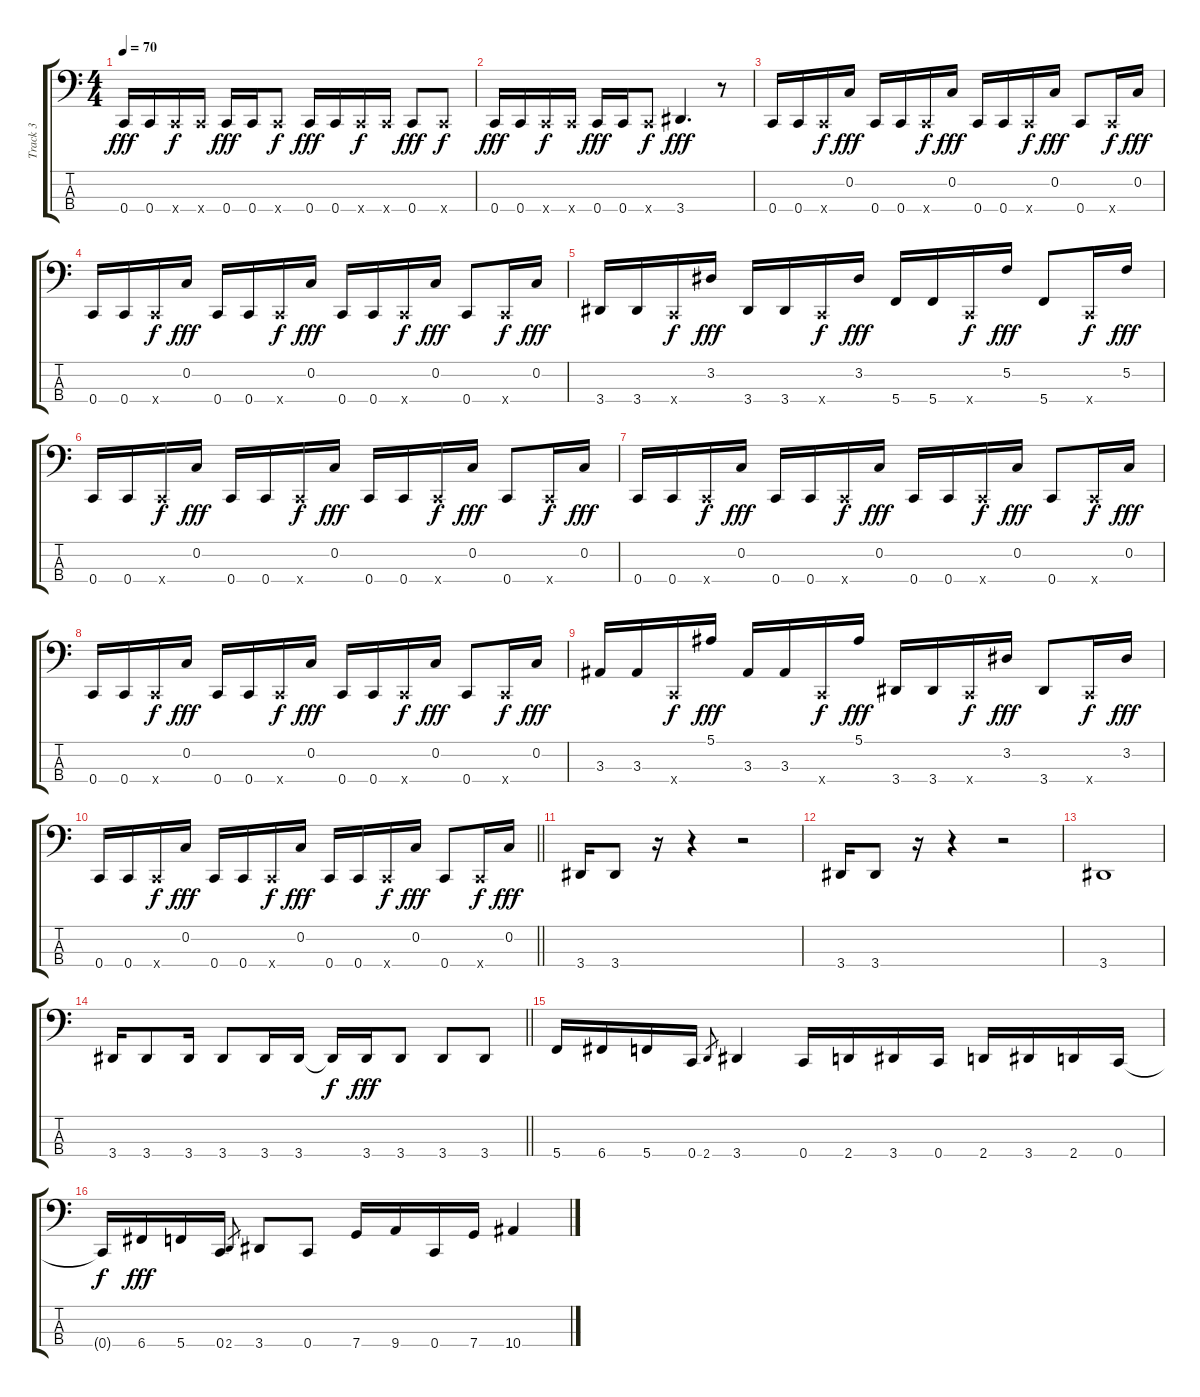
\track ("Track 3" "Track 3") {instrument electricbasspick}
\staff {score tabs}
\tuning (F2 C2 G1 C1) {hide}
\ts (4 4)
\tempo 70
\clef f4
\ks c
0.4.16{dy fff} 0.4.16 0.4{x}.16{dy f} 0.4{x}.16 0.4.16{dy fff} 0.4.16 0.4{x}.8{dy f} 0.4.16{dy fff} 0.4.16 0.4{x}.16{dy f} 0.4{x}.16 0.4.8{dy fff} 0.4{x}.8{dy f} |
0.4.16{dy fff} 0.4.16 0.4{x}.16{dy f} 0.4{x}.16 0.4.16{dy fff} 0.4.16 0.4{x}.8{dy f} 3.4.4{d dy fff} r.8 |
0.4.16 0.4.16 0.4{x}.16{dy f} 0.2.16{dy fff} 0.4.16 0.4.16 0.4{x}.16{dy f} 0.2.16{dy fff} 0.4.16 0.4.16 0.4{x}.16{dy f} 0.2.16{dy fff} 0.4.8 0.4{x}.16{dy f} 0.2.16{dy fff} |
0.4.16 0.4.16 0.4{x}.16{dy f} 0.2.16{dy fff} 0.4.16 0.4.16 0.4{x}.16{dy f} 0.2.16{dy fff} 0.4.16 0.4.16 0.4{x}.16{dy f} 0.2.16{dy fff} 0.4.8 0.4{x}.16{dy f} 0.2.16{dy fff} |
3.4.16 3.4.16 0.4{x}.16{dy f} 3.2.16{dy fff} 3.4.16 3.4.16 0.4{x}.16{dy f} 3.2.16{dy fff} 5.4.16 5.4.16 0.4{x}.16{dy f} 5.2.16{dy fff} 5.4.8 0.4{x}.16{dy f} 5.2.16{dy fff} |
0.4.16 0.4.16 0.4{x}.16{dy f} 0.2.16{dy fff} 0.4.16 0.4.16 0.4{x}.16{dy f} 0.2.16{dy fff} 0.4.16 0.4.16 0.4{x}.16{dy f} 0.2.16{dy fff} 0.4.8 0.4{x}.16{dy f} 0.2.16{dy fff} |
0.4.16 0.4.16 0.4{x}.16{dy f} 0.2.16{dy fff} 0.4.16 0.4.16 0.4{x}.16{dy f} 0.2.16{dy fff} 0.4.16 0.4.16 0.4{x}.16{dy f} 0.2.16{dy fff} 0.4.8 0.4{x}.16{dy f} 0.2.16{dy fff} |
0.4.16 0.4.16 0.4{x}.16{dy f} 0.2.16{dy fff} 0.4.16 0.4.16 0.4{x}.16{dy f} 0.2.16{dy fff} 0.4.16 0.4.16 0.4{x}.16{dy f} 0.2.16{dy fff} 0.4.8 0.4{x}.16{dy f} 0.2.16{dy fff} |
3.3.16 3.3.16 0.4{x}.16{dy f} 5.1.16{dy fff} 3.3.16 3.3.16 0.4{x}.16{dy f} 5.1.16{dy fff} 3.4.16 3.4.16 0.4{x}.16{dy f} 3.2.16{dy fff} 3.4.8 0.4{x}.16{dy f} 3.2.16{dy fff} |
\barLineRight lightlight
0.4.16 0.4.16 0.4{x}.16{dy f} 0.2.16{dy fff} 0.4.16 0.4.16 0.4{x}.16{dy f} 0.2.16{dy fff} 0.4.16 0.4.16 0.4{x}.16{dy f} 0.2.16{dy fff} 0.4.8 0.4{x}.16{dy f} 0.2.16{dy fff} |
3.4.16 3.4.8 r.16 r.4 r.2 |
3.4.16 3.4.8 r.16 r.4 r.2 |
3.4.1 |
\barLineRight lightlight
3.4.16 3.4.8 3.4.16 3.4.8 3.4.16 3.4.16 3.4{t}.16{dy f} 3.4.16{dy fff} 3.4.8 3.4.8 3.4.8 |
5.4.16 6.4.16 5.4.16 0.4.16 2.4.8{gr} 3.4.4 0.4.16 2.4.16 3.4.16 0.4.16 2.4.16 3.4.16 2.4.16 0.4.16 |
0.4{t}.16{dy f} 6.4.16{dy fff} 5.4.16 0.4.16 2.4.8{gr} 3.4.8 0.4.8 7.4.16 9.4.16 0.4.16 7.4.16 10.4.4
